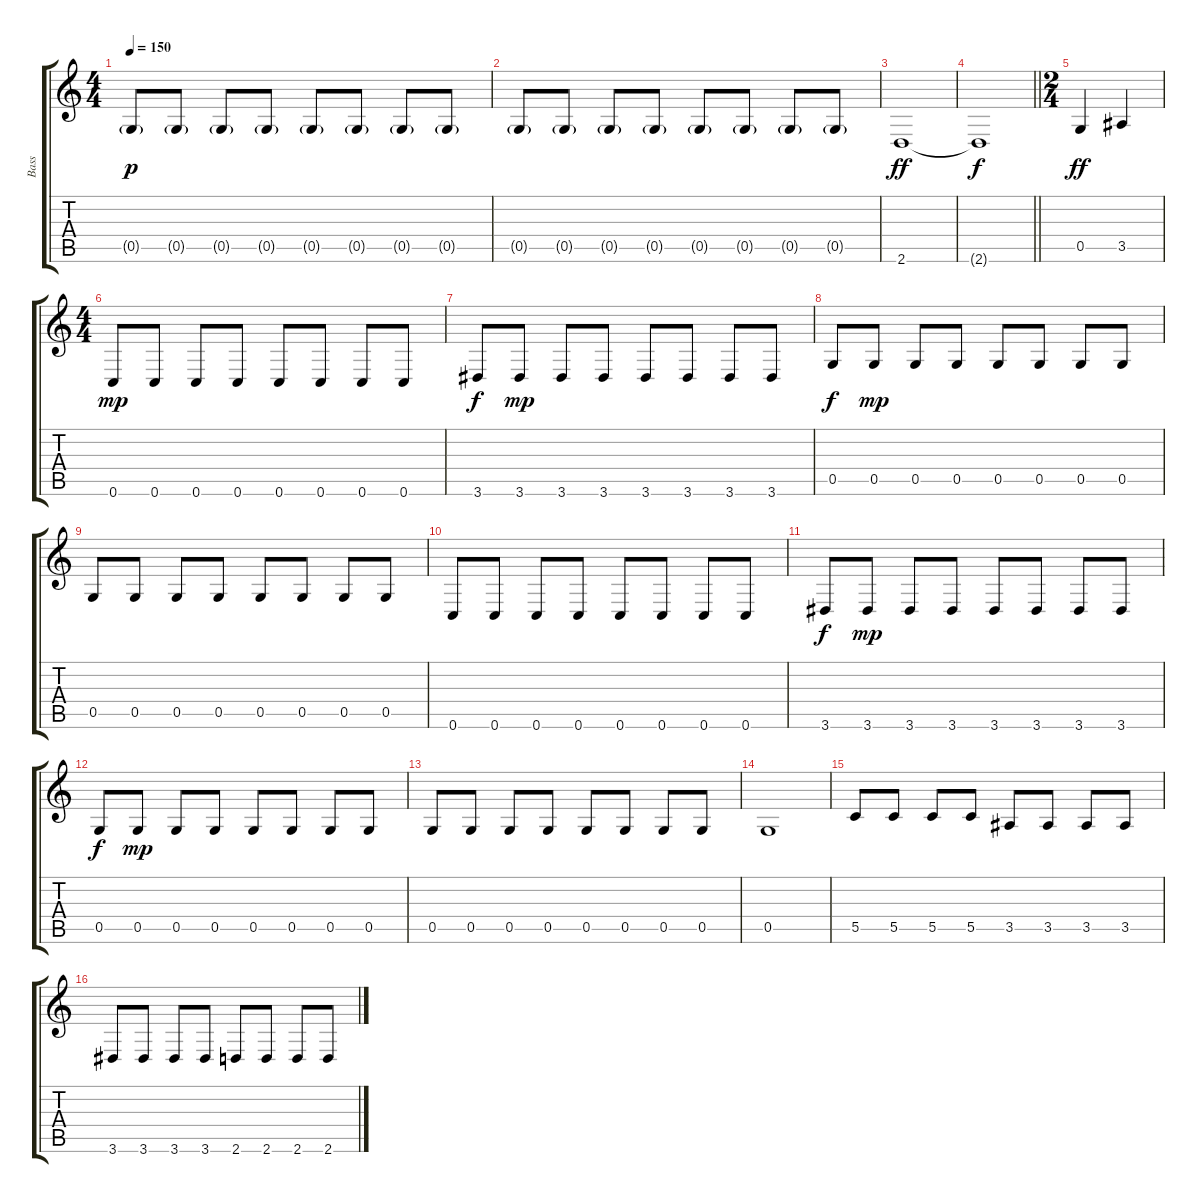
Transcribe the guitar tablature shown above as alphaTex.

\track ("Bass" "Bass") {instrument acousticguitarsteel}
\staff {score tabs}
\tuning (D4 A3 F3 C3 G2 C2) {hide}
\ts (4 4)
\tempo 150
\clef g2
\ks aminor
0.5{g}.8{dy p} 0.5{g}.8 0.5{g}.8 0.5{g}.8 0.5{g}.8 0.5{g}.8 0.5{g}.8 0.5{g}.8 |
0.5{g}.8 0.5{g}.8 0.5{g}.8 0.5{g}.8 0.5{g}.8 0.5{g}.8 0.5{g}.8 0.5{g}.8 |
\ks c
2.6.1{dy ff} |
\barLineRight lightlight
2.6{t}.1{dy f} |
\ts (2 4)
0.5.4{dy ff} 3.5.4 |
\ts (4 4)
0.6.8{dy mp} 0.6.8 0.6.8 0.6.8 0.6.8 0.6.8 0.6.8 0.6.8 |
3.6.8{dy f} 3.6.8{dy mp} 3.6.8 3.6.8 3.6.8 3.6.8 3.6.8 3.6.8 |
0.5.8{dy f} 0.5.8{dy mp} 0.5.8 0.5.8 0.5.8 0.5.8 0.5.8 0.5.8 |
0.5.8 0.5.8 0.5.8 0.5.8 0.5.8 0.5.8 0.5.8 0.5.8 |
0.6.8 0.6.8 0.6.8 0.6.8 0.6.8 0.6.8 0.6.8 0.6.8 |
3.6.8{dy f} 3.6.8{dy mp} 3.6.8 3.6.8 3.6.8 3.6.8 3.6.8 3.6.8 |
0.5.8{dy f} 0.5.8{dy mp} 0.5.8 0.5.8 0.5.8 0.5.8 0.5.8 0.5.8 |
0.5.8 0.5.8 0.5.8 0.5.8 0.5.8 0.5.8 0.5.8 0.5.8 |
0.5.1 |
5.5.8 5.5.8 5.5.8 5.5.8 3.5.8 3.5.8 3.5.8 3.5.8 |
3.6.8 3.6.8 3.6.8 3.6.8 2.6.8 2.6.8 2.6.8 2.6.8
